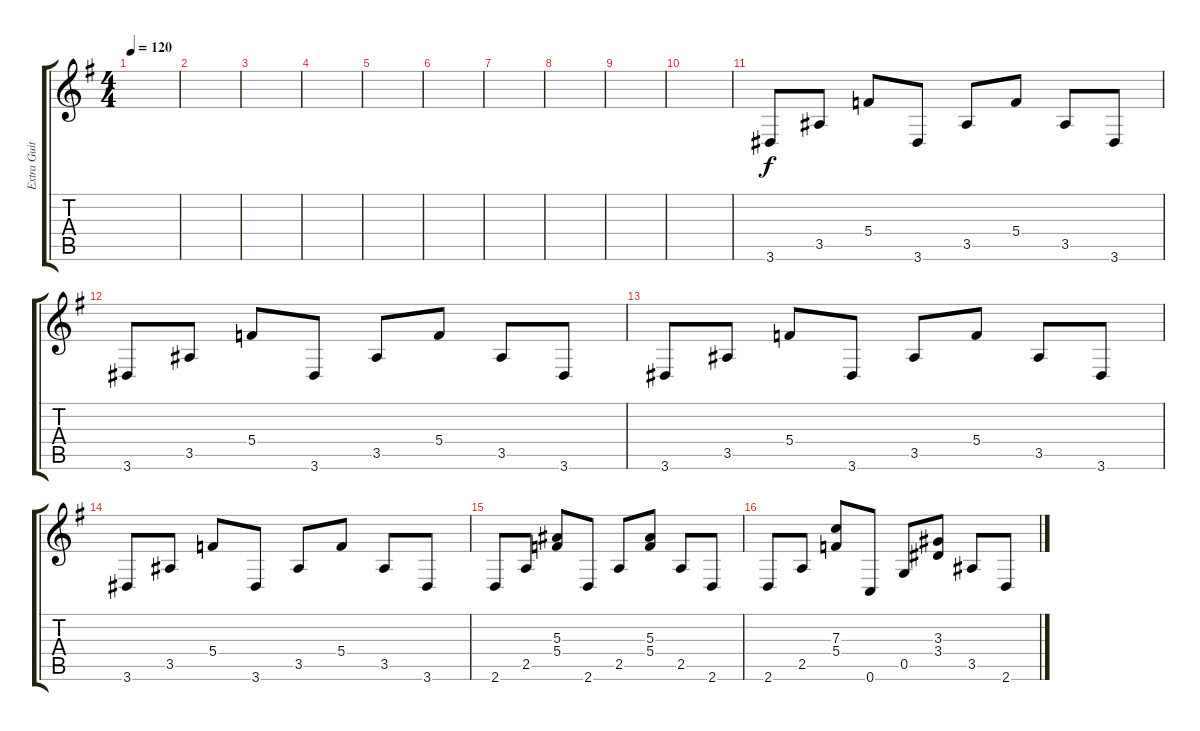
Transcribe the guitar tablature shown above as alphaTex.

\track ("Extra Guitar" "Extra Guit") {instrument electricguitarjazz}
\staff {score tabs}
\tuning (D4 A3 F3 C3 G2 C2) {hide}
\ts (4 4)
\tempo 120
\clef g2
\ks g
|
|
|
|
|
|
|
|
|
|
3.6.8 3.5.8 5.4.8 3.6.8 3.5.8 5.4.8 3.5.8 3.6.8 |
3.6.8 3.5.8 5.4.8 3.6.8 3.5.8 5.4.8 3.5.8 3.6.8 |
3.6.8 3.5.8 5.4.8 3.6.8 3.5.8 5.4.8 3.5.8 3.6.8 |
3.6.8 3.5.8 5.4.8 3.6.8 3.5.8 5.4.8 3.5.8 3.6.8 |
2.6.8 2.5.8 (5.3 5.4).8 2.6.8 2.5.8 (5.3 5.4).8 2.5.8 2.6.8 |
2.6.8 2.5.8 (7.3 5.4).8 0.6.8 0.5.8 (3.3 3.4).8 3.5.8 2.6.8
